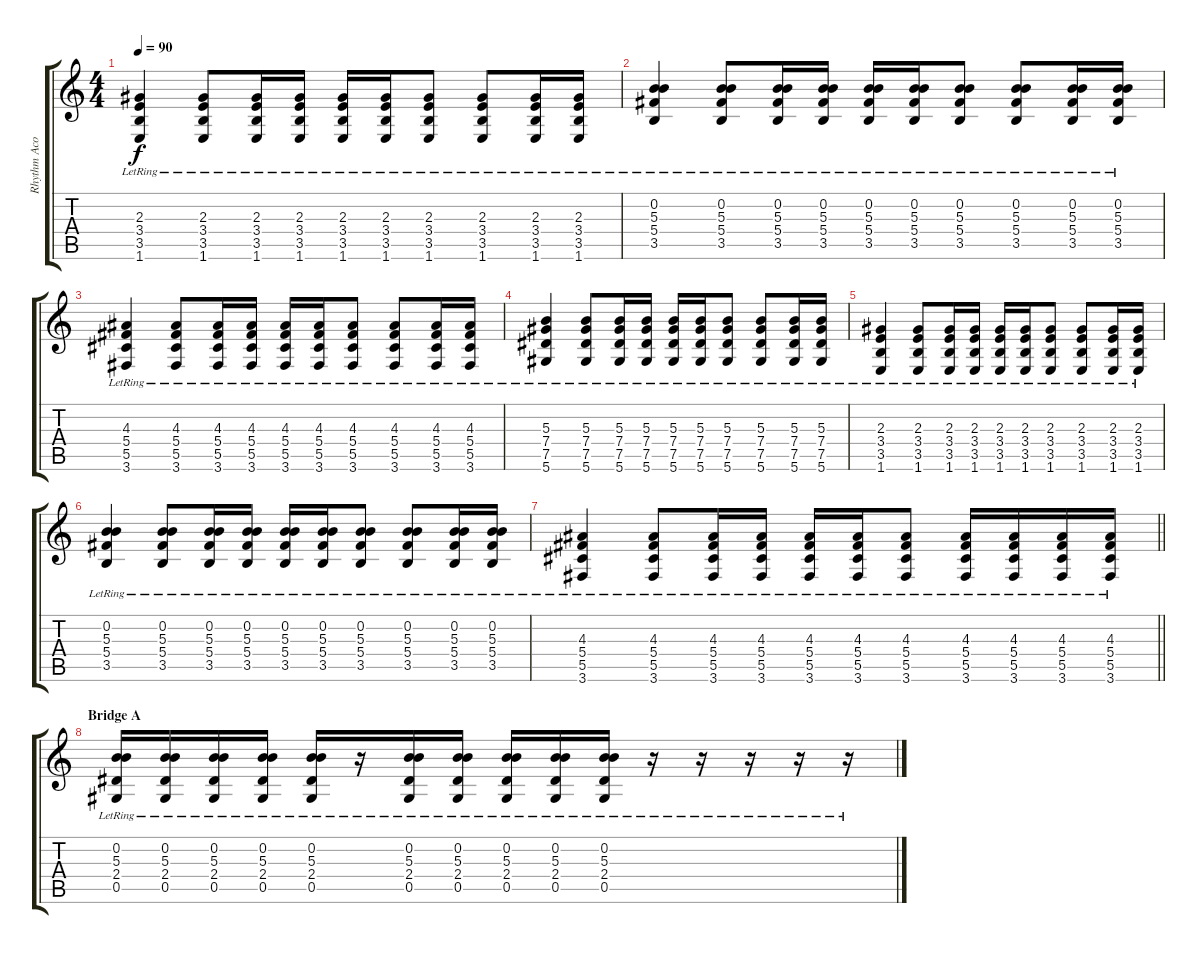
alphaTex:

\track ("Rhythm Acoustic Guitar" "Rhythm Aco") {instrument acousticguitarsteel}
\staff {score tabs}
\tuning (Eb4 B3 Gb3 Db3 Ab2 Eb2) {hide}
\ts (4 4)
\tempo 90
\clef g2
\ks c
(2.3{lr} 3.4{lr} 3.5{lr} 1.6{lr}).4{dy f} (2.3{lr} 3.4{lr} 3.5{lr} 1.6{lr}).8 (2.3{lr} 3.4{lr} 3.5{lr} 1.6{lr}).16 (2.3{lr} 3.4{lr} 3.5{lr} 1.6{lr}).16 (2.3{lr} 3.4{lr} 3.5{lr} 1.6{lr}).16 (2.3{lr} 3.4{lr} 3.5{lr} 1.6{lr}).16 (2.3{lr} 3.4{lr} 3.5{lr} 1.6{lr}).8 (2.3{lr} 3.4{lr} 3.5{lr} 1.6{lr}).8 (2.3{lr} 3.4{lr} 3.5{lr} 1.6{lr}).16 (2.3{lr} 3.4{lr} 3.5{lr} 1.6{lr}).16 |
(0.2{lr} 5.3{lr} 5.4{lr} 3.5{lr}).4 (0.2{lr} 5.3{lr} 5.4{lr} 3.5{lr}).8 (0.2{lr} 5.3{lr} 5.4{lr} 3.5{lr}).16 (0.2{lr} 5.3{lr} 5.4{lr} 3.5{lr}).16 (0.2{lr} 5.3{lr} 5.4{lr} 3.5{lr}).16 (0.2{lr} 5.3{lr} 5.4{lr} 3.5{lr}).16 (0.2{lr} 5.3{lr} 5.4{lr} 3.5{lr}).8 (0.2{lr} 5.3{lr} 5.4{lr} 3.5{lr}).8 (0.2{lr} 5.3{lr} 5.4{lr} 3.5{lr}).16 (0.2{lr} 5.3{lr} 5.4{lr} 3.5{lr}).16 |
(4.3{lr} 5.4{lr} 5.5{lr} 3.6{lr}).4 (4.3{lr} 5.4{lr} 5.5{lr} 3.6{lr}).8 (4.3{lr} 5.4{lr} 5.5{lr} 3.6{lr}).16 (4.3{lr} 5.4{lr} 5.5{lr} 3.6{lr}).16 (4.3{lr} 5.4{lr} 5.5{lr} 3.6{lr}).16 (4.3{lr} 5.4{lr} 5.5{lr} 3.6{lr}).16 (4.3{lr} 5.4{lr} 5.5{lr} 3.6{lr}).8 (4.3{lr} 5.4{lr} 5.5{lr} 3.6{lr}).8 (4.3{lr} 5.4{lr} 5.5{lr} 3.6{lr}).16 (4.3{lr} 5.4{lr} 5.5{lr} 3.6{lr}).16 |
(5.3{lr} 7.4{lr} 7.5{lr} 5.6{lr}).4 (5.3{lr} 7.4{lr} 7.5{lr} 5.6{lr}).8 (5.3{lr} 7.4{lr} 7.5{lr} 5.6{lr}).16 (5.3{lr} 7.4{lr} 7.5{lr} 5.6{lr}).16 (5.3{lr} 7.4{lr} 7.5{lr} 5.6{lr}).16 (5.3{lr} 7.4{lr} 7.5{lr} 5.6{lr}).16 (5.3{lr} 7.4{lr} 7.5{lr} 5.6{lr}).8 (5.3{lr} 7.4{lr} 7.5{lr} 5.6{lr}).8 (5.3{lr} 7.4{lr} 7.5{lr} 5.6{lr}).16 (5.3{lr} 7.4{lr} 7.5{lr} 5.6{lr}).16 |
(2.3{lr} 3.4{lr} 3.5{lr} 1.6{lr}).4 (2.3{lr} 3.4{lr} 3.5{lr} 1.6{lr}).8 (2.3{lr} 3.4{lr} 3.5{lr} 1.6{lr}).16 (2.3{lr} 3.4{lr} 3.5{lr} 1.6{lr}).16 (2.3{lr} 3.4{lr} 3.5{lr} 1.6{lr}).16 (2.3{lr} 3.4{lr} 3.5{lr} 1.6{lr}).16 (2.3{lr} 3.4{lr} 3.5{lr} 1.6{lr}).8 (2.3{lr} 3.4{lr} 3.5{lr} 1.6{lr}).8 (2.3{lr} 3.4{lr} 3.5{lr} 1.6{lr}).16 (2.3{lr} 3.4{lr} 3.5{lr} 1.6{lr}).16 |
(0.2{lr} 5.3{lr} 5.4{lr} 3.5{lr}).4 (0.2{lr} 5.3{lr} 5.4{lr} 3.5{lr}).8 (0.2{lr} 5.3{lr} 5.4{lr} 3.5{lr}).16 (0.2{lr} 5.3{lr} 5.4{lr} 3.5{lr}).16 (0.2{lr} 5.3{lr} 5.4{lr} 3.5{lr}).16 (0.2{lr} 5.3{lr} 5.4{lr} 3.5{lr}).16 (0.2{lr} 5.3{lr} 5.4{lr} 3.5{lr}).8 (0.2{lr} 5.3{lr} 5.4{lr} 3.5{lr}).8 (0.2{lr} 5.3{lr} 5.4{lr} 3.5{lr}).16 (0.2{lr} 5.3{lr} 5.4{lr} 3.5{lr}).16 |
\barLineRight lightlight
(4.3{lr} 5.4{lr} 5.5{lr} 3.6{lr}).4 (4.3{lr} 5.4{lr} 5.5{lr} 3.6{lr}).8 (4.3{lr} 5.4{lr} 5.5{lr} 3.6{lr}).16 (4.3{lr} 5.4{lr} 5.5{lr} 3.6{lr}).16 (4.3{lr} 5.4{lr} 5.5{lr} 3.6{lr}).16 (4.3{lr} 5.4{lr} 5.5{lr} 3.6{lr}).16 (4.3{lr} 5.4{lr} 5.5{lr} 3.6{lr}).8 (4.3{lr} 5.4{lr} 5.5{lr} 3.6{lr}).16 (4.3{lr} 5.4{lr} 5.5{lr} 3.6{lr}).16 (4.3{lr} 5.4{lr} 5.5{lr} 3.6{lr}).16 (4.3{lr} 5.4{lr} 5.5{lr} 3.6{lr}).16 |
\section ("" "Bridge A")
(0.2{lr} 5.3{lr} 2.4{lr} 0.5{lr}).16 (0.2{lr} 5.3{lr} 2.4{lr} 0.5{lr}).16 (0.2{lr} 5.3{lr} 2.4{lr} 0.5{lr}).16 (0.2{lr} 5.3{lr} 2.4{lr} 0.5{lr}).16 (0.2{lr} 5.3{lr} 2.4{lr} 0.5{lr}).16 r.16 (0.2{lr} 5.3{lr} 2.4{lr} 0.5{lr}).16 (0.2{lr} 5.3{lr} 2.4{lr} 0.5{lr}).16 (0.2{lr} 5.3{lr} 2.4{lr} 0.5{lr}).16 (0.2{lr} 5.3{lr} 2.4{lr} 0.5{lr}).16 (0.2{lr} 5.3{lr} 2.4{lr} 0.5{lr}).16 r.16 r.16 r.16 r.16 r.16
